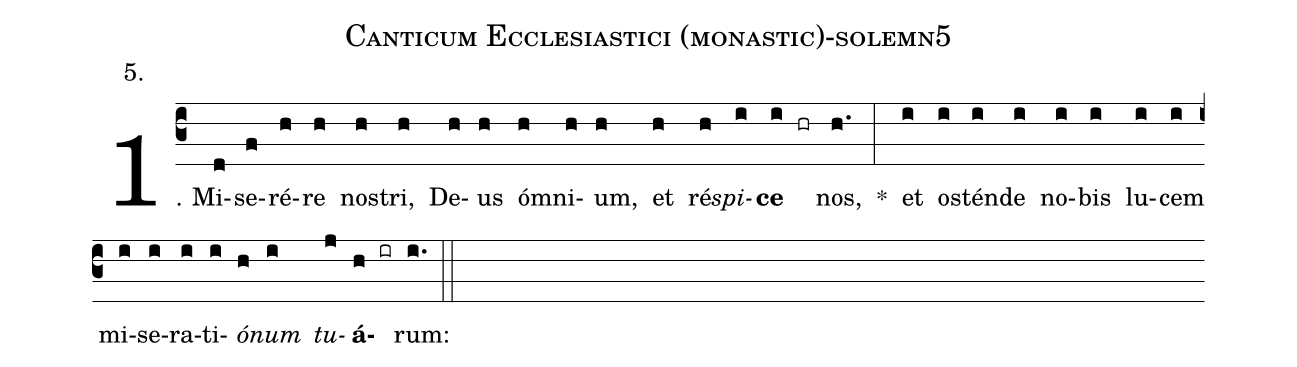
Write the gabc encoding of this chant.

name: Canticum Ecclesiastici (monastic)-solemn5;
annotation: 5.;
%%
(c3)1. Mi(d)se(f)ré(h)re(h) nos(h)tri,(h) De(h)us(h) óm(h)ni(h)um,(h) et(h) ré(h)<i>spi</i>(i)<b>ce</b>(i hr) nos,(h.) *(:) et(i) os(i)tén(i)de(i) no(i)bis(i) lu(i)cem(i) mi(i)se(i)ra(i)ti(i)<i>ó</i>(h)<i>num</i>(i) <i>tu</i>(j)<b>á</b>(h ir)rum:(i.) (::)
